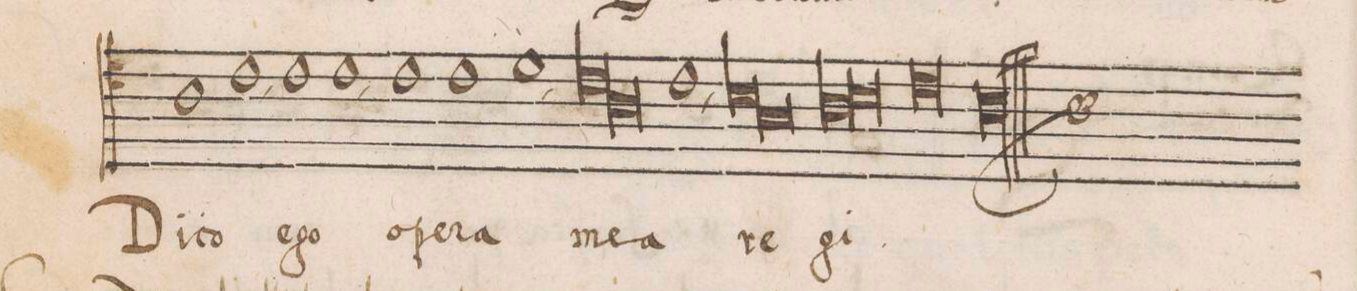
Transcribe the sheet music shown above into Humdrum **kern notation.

**kern	**text
*I"TENOR	*
*clefC4	*
*k[]	*
*met(C|)	*
*M2/1	*
1A	Di-
1c,	-co
=42	=42
1c	e-
1c,	-go
=43	=43
1c	o-
1c	-pe-
=44	=44
1d,	-ra
*lig	*
1c	me-
=45	=45
1A	.
*Xlig	*
1c,	-a
=46	=46
*lig	*
1B	re-
1G	.
*Xlig	*
=47	=47
*lig	*
1A	-gi.
1B	.
*Xlig	*
=48	=48
0c	.
=49	=49
00A	.
=50	=50
==	==
*-	*-
